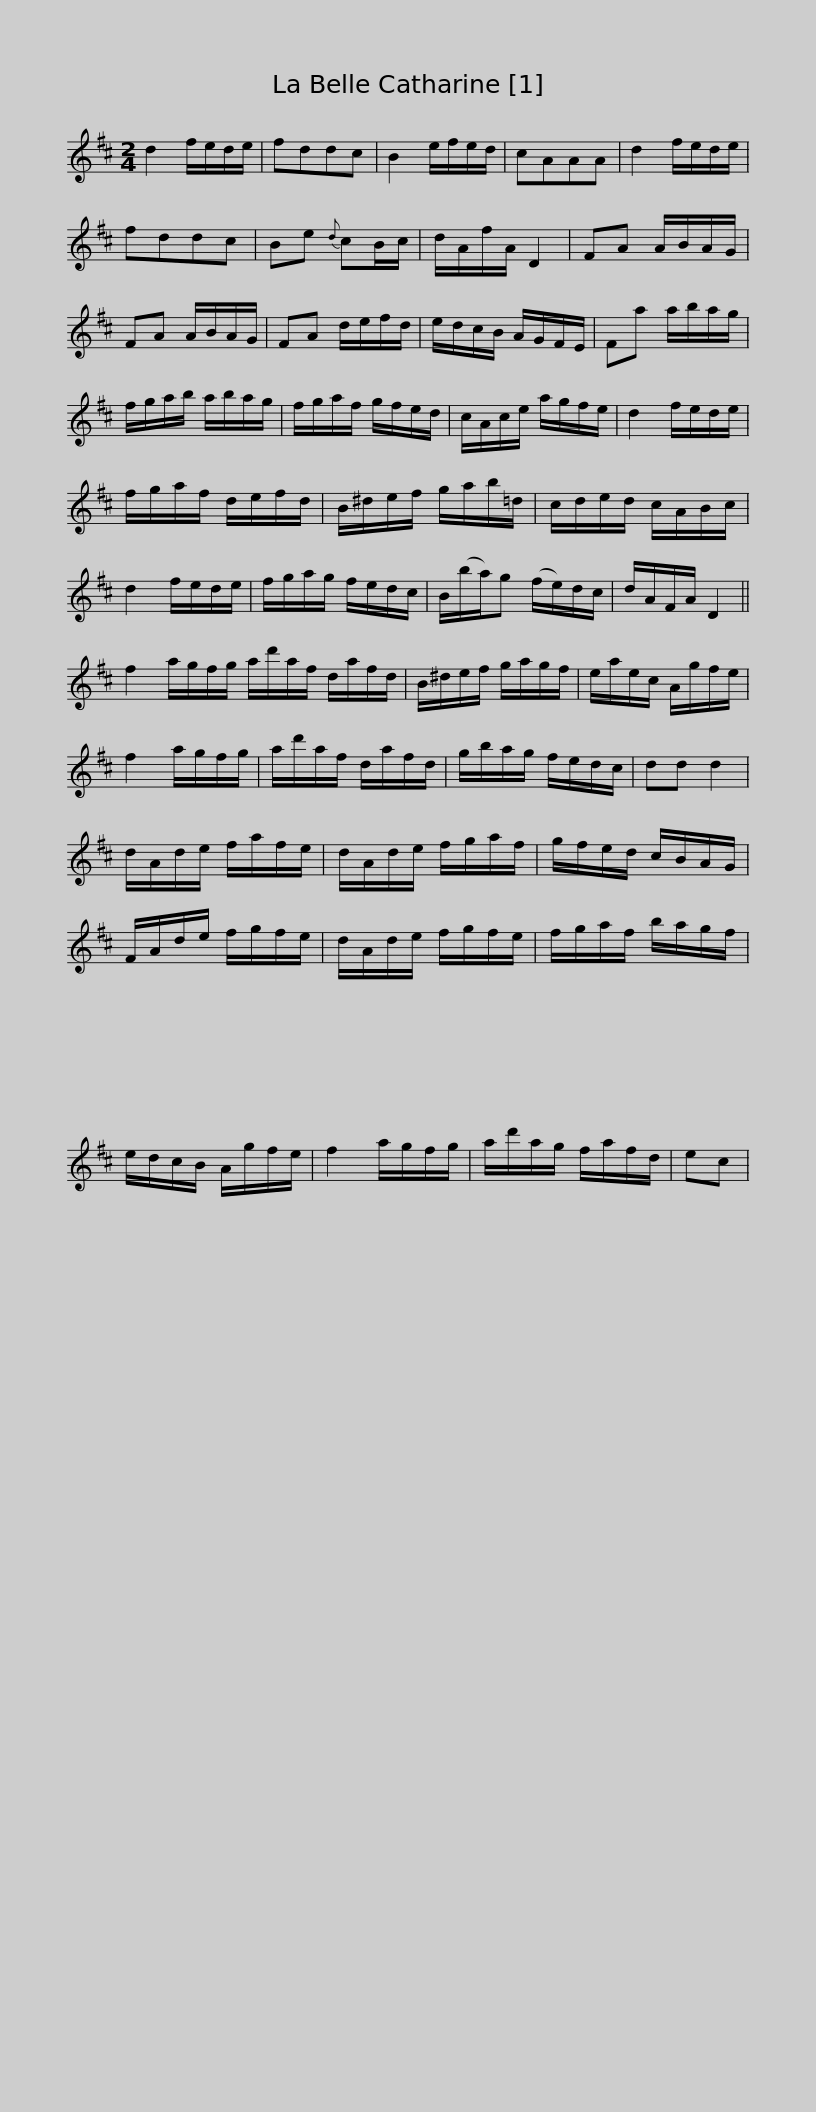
X:1
L:1/8
M:2/4
I:linebreak $
K:D
V:1 treble
V:1
 d2 f/e/d/e/ | fddc | B2 e/f/e/d/ | cAAA | d2 f/e/d/e/ | %5
 fddc | Be{d} cB/c/ | d/A/f/A/ D2 | FA A/B/A/G/ |$ FA A/B/A/G/ | %10
 FA d/e/f/d/ | e/d/c/B/ A/G/F/E/ | Fa a/b/a/g/ | f/g/a/b/ a/b/a/g/ | f/g/a/f/ g/f/e/d/ |$ %15
 c/A/c/e/ a/g/f/e/ | d2 f/e/d/e/ | f/g/a/f/ d/e/f/d/ | B/^d/e/f/ g/a/b/=d/ | c/d/e/d/ c/A/B/c/ | %20
 d2 f/e/d/e/ |$ f/g/a/g/ f/e/d/c/ | B/(b/a/)g (f/e/)d/c/ | d/A/F/A/ D2 || f2 a/g/f/g/ a/d'/a/f/ d/a/f/d/ | %25
 B/^d/e/f/ g/a/g/f/ |$ e/a/e/c/ A/g/f/e/ | f2 a/g/f/g/ | a/d'/a/f/ d/a/f/d/ | g/b/a/g/ f/e/d/c/ | %30
 dd d2 | d/A/d/e/ f/a/f/e/ |$ d/A/d/e/ f/g/a/f/ | g/f/e/d/ c/B/A/G/ | F/A/d/e/ f/g/f/e/ | %35
 d/A/d/e/ f/g/f/e/ | f/g/a/f/ b/a/g/f/ | e/d/c/B/ A/g/f/e/ |$ f2 a/g/f/g/ | a/d'/a/g/ f/a/f/d/ | %40
 ec | %41
